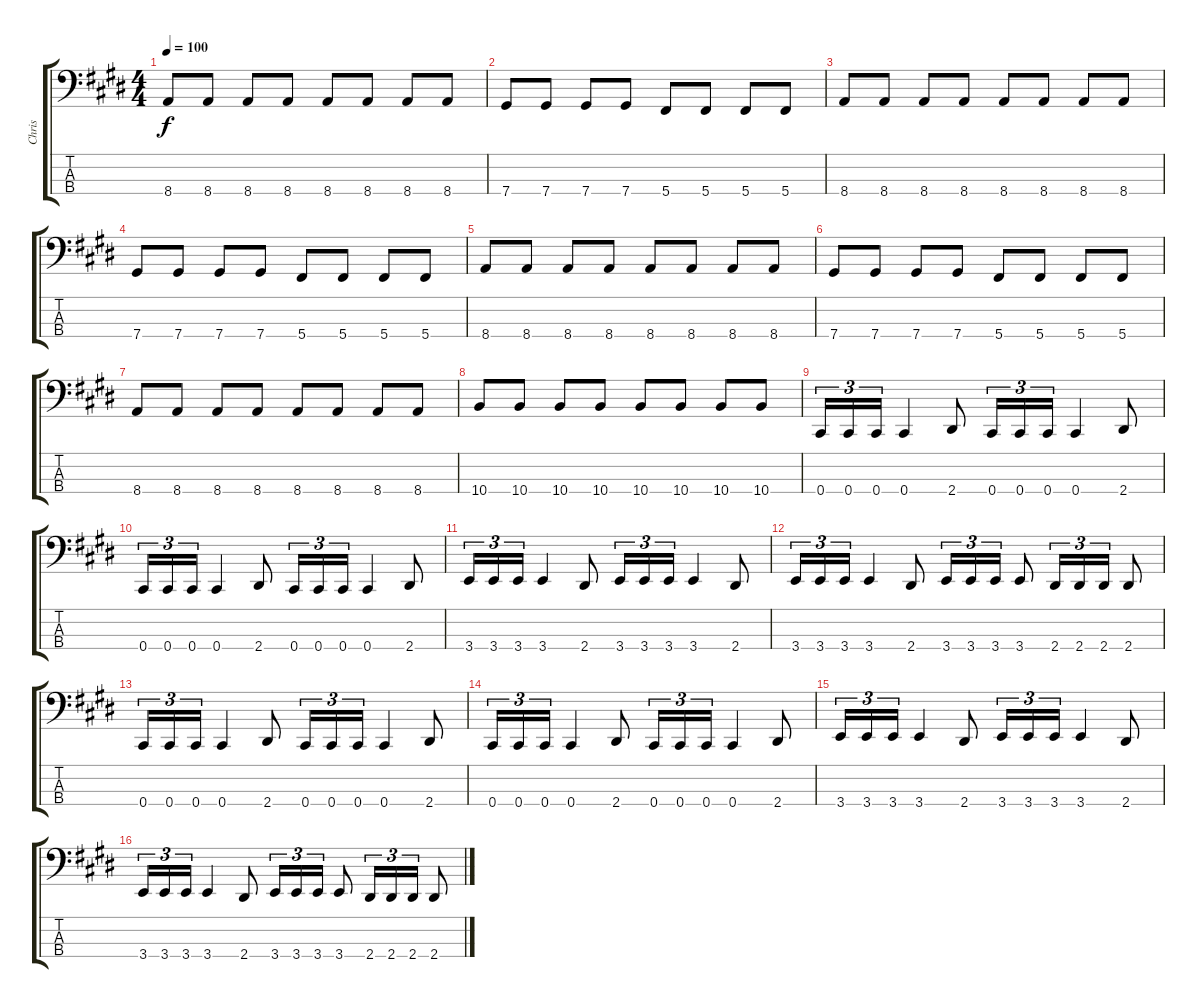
\track ("Chris" "Chris") {instrument electricbassfinger}
\staff {score tabs}
\tuning (Gb2 Db2 Ab1 Db1) {hide}
\ts (4 4)
\tempo 100
\clef f4
\ks e
8.4.8{dy f} 8.4.8 8.4.8 8.4.8 8.4.8 8.4.8 8.4.8 8.4.8 |
7.4.8 7.4.8 7.4.8 7.4.8 5.4.8 5.4.8 5.4.8 5.4.8 |
8.4.8 8.4.8 8.4.8 8.4.8 8.4.8 8.4.8 8.4.8 8.4.8 |
7.4.8 7.4.8 7.4.8 7.4.8 5.4.8 5.4.8 5.4.8 5.4.8 |
8.4.8 8.4.8 8.4.8 8.4.8 8.4.8 8.4.8 8.4.8 8.4.8 |
7.4.8 7.4.8 7.4.8 7.4.8 5.4.8 5.4.8 5.4.8 5.4.8 |
8.4.8 8.4.8 8.4.8 8.4.8 8.4.8 8.4.8 8.4.8 8.4.8 |
10.4.8 10.4.8 10.4.8 10.4.8 10.4.8 10.4.8 10.4.8 10.4.8 |
0.4.16{tu (3 2)} 0.4.16{tu (3 2)} 0.4.16{tu (3 2)} 0.4.4 2.4.8 0.4.16{tu (3 2)} 0.4.16{tu (3 2)} 0.4.16{tu (3 2)} 0.4.4 2.4.8 |
0.4.16{tu (3 2)} 0.4.16{tu (3 2)} 0.4.16{tu (3 2)} 0.4.4 2.4.8 0.4.16{tu (3 2)} 0.4.16{tu (3 2)} 0.4.16{tu (3 2)} 0.4.4 2.4.8 |
3.4.16{tu (3 2)} 3.4.16{tu (3 2)} 3.4.16{tu (3 2)} 3.4.4 2.4.8 3.4.16{tu (3 2)} 3.4.16{tu (3 2)} 3.4.16{tu (3 2)} 3.4.4 2.4.8 |
3.4.16{tu (3 2)} 3.4.16{tu (3 2)} 3.4.16{tu (3 2)} 3.4.4 2.4.8 3.4.16{tu (3 2)} 3.4.16{tu (3 2)} 3.4.16{tu (3 2)} 3.4.8 2.4.16{tu (3 2)} 2.4.16{tu (3 2)} 2.4.16{tu (3 2)} 2.4.8 |
0.4.16{tu (3 2)} 0.4.16{tu (3 2)} 0.4.16{tu (3 2)} 0.4.4 2.4.8 0.4.16{tu (3 2)} 0.4.16{tu (3 2)} 0.4.16{tu (3 2)} 0.4.4 2.4.8 |
0.4.16{tu (3 2)} 0.4.16{tu (3 2)} 0.4.16{tu (3 2)} 0.4.4 2.4.8 0.4.16{tu (3 2)} 0.4.16{tu (3 2)} 0.4.16{tu (3 2)} 0.4.4 2.4.8 |
3.4.16{tu (3 2)} 3.4.16{tu (3 2)} 3.4.16{tu (3 2)} 3.4.4 2.4.8 3.4.16{tu (3 2)} 3.4.16{tu (3 2)} 3.4.16{tu (3 2)} 3.4.4 2.4.8 |
3.4.16{tu (3 2)} 3.4.16{tu (3 2)} 3.4.16{tu (3 2)} 3.4.4 2.4.8 3.4.16{tu (3 2)} 3.4.16{tu (3 2)} 3.4.16{tu (3 2)} 3.4.8 2.4.16{tu (3 2)} 2.4.16{tu (3 2)} 2.4.16{tu (3 2)} 2.4.8
